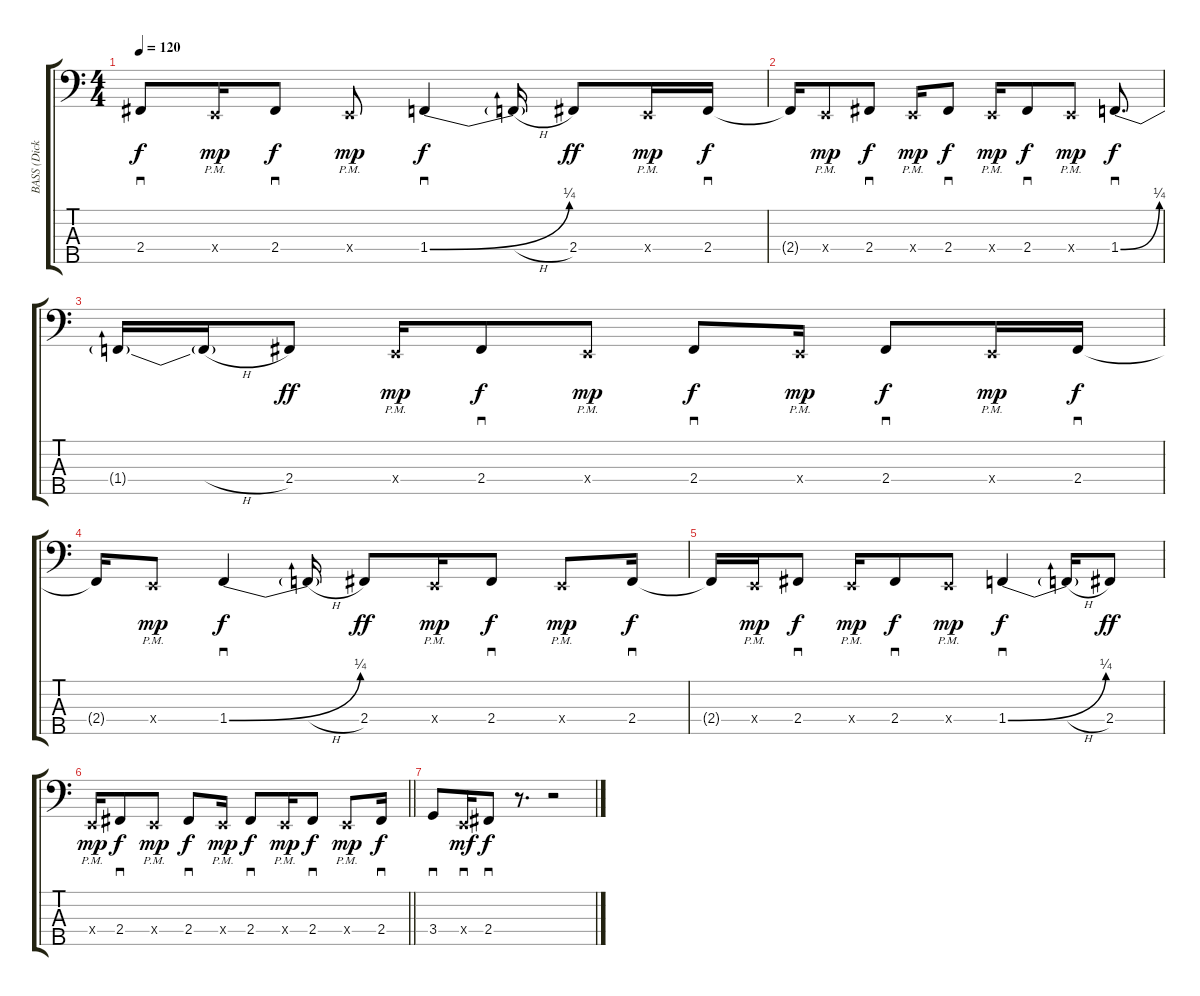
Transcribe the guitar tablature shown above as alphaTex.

\track ("BASS (Dick Lovgren)" "BASS (Dick") {instrument slapbass1}
\staff {score tabs}
\tuning (G2 D2 A1 E1 B0) {hide}
\ts (4 4)
\tempo 120
\clef f4
\ks c
2.4.8{sd dy f} 0.4{pm x}.16{dy mp} 2.4.8{sd dy f} 0.4{pm x}.8{dy mp} 1.4{be (bend 0 0 60 1)}.4{sd dy f} 1.4{h t}.16 2.4.8{dy ff} 0.4{pm x}.16{dy mp} 2.4.16{sd dy f} |
2.4{t}.16 0.4{pm x}.8{dy mp} 2.4.8{sd dy f} 0.4{pm x}.16{dy mp} 2.4.8{sd dy f} 0.4{pm x}.16{dy mp} 2.4.8{sd dy f} 0.4{pm x}.8{dy mp} 1.4{be (bend 0 0 60 1)}.8{d sd dy f} |
1.4{t}.16 1.4{h t}.16 2.4.8{dy ff} 0.4{pm x}.16{dy mp} 2.4.8{sd dy f} 0.4{pm x}.8{dy mp} 2.4.8{sd dy f} 0.4{pm x}.16{dy mp} 2.4.8{sd dy f} 0.4{pm x}.16{dy mp} 2.4.16{sd dy f} |
2.4{t}.16 0.4{pm x}.8{dy mp} 1.4{be (bend 0 0 60 1)}.4{sd dy f} 1.4{h t}.16 2.4.8{dy ff} 0.4{pm x}.16{dy mp} 2.4.8{sd dy f} 0.4{pm x}.8{dy mp} 2.4.16{sd dy f} |
2.4{t}.16 0.4{pm x}.16{dy mp} 2.4.8{sd dy f} 0.4{pm x}.16{dy mp} 2.4.8{sd dy f} 0.4{pm x}.8{dy mp} 1.4{be (bend 0 0 60 1)}.4{sd dy f} 1.4{h t}.16 2.4.8{dy ff} |
\barLineRight lightlight
0.4{pm x}.16{dy mp} 2.4.8{sd dy f} 0.4{pm x}.8{dy mp} 2.4.8{sd dy f} 0.4{pm x}.16{dy mp} 2.4.8{sd dy f} 0.4{pm x}.16{dy mp} 2.4.8{sd dy f} 0.4{pm x}.8{dy mp} 2.4.16{sd dy f} |
3.4.8{sd} 0.4{x}.16{sd dy mf} 2.4.8{sd dy f} r.8{d} r.2
